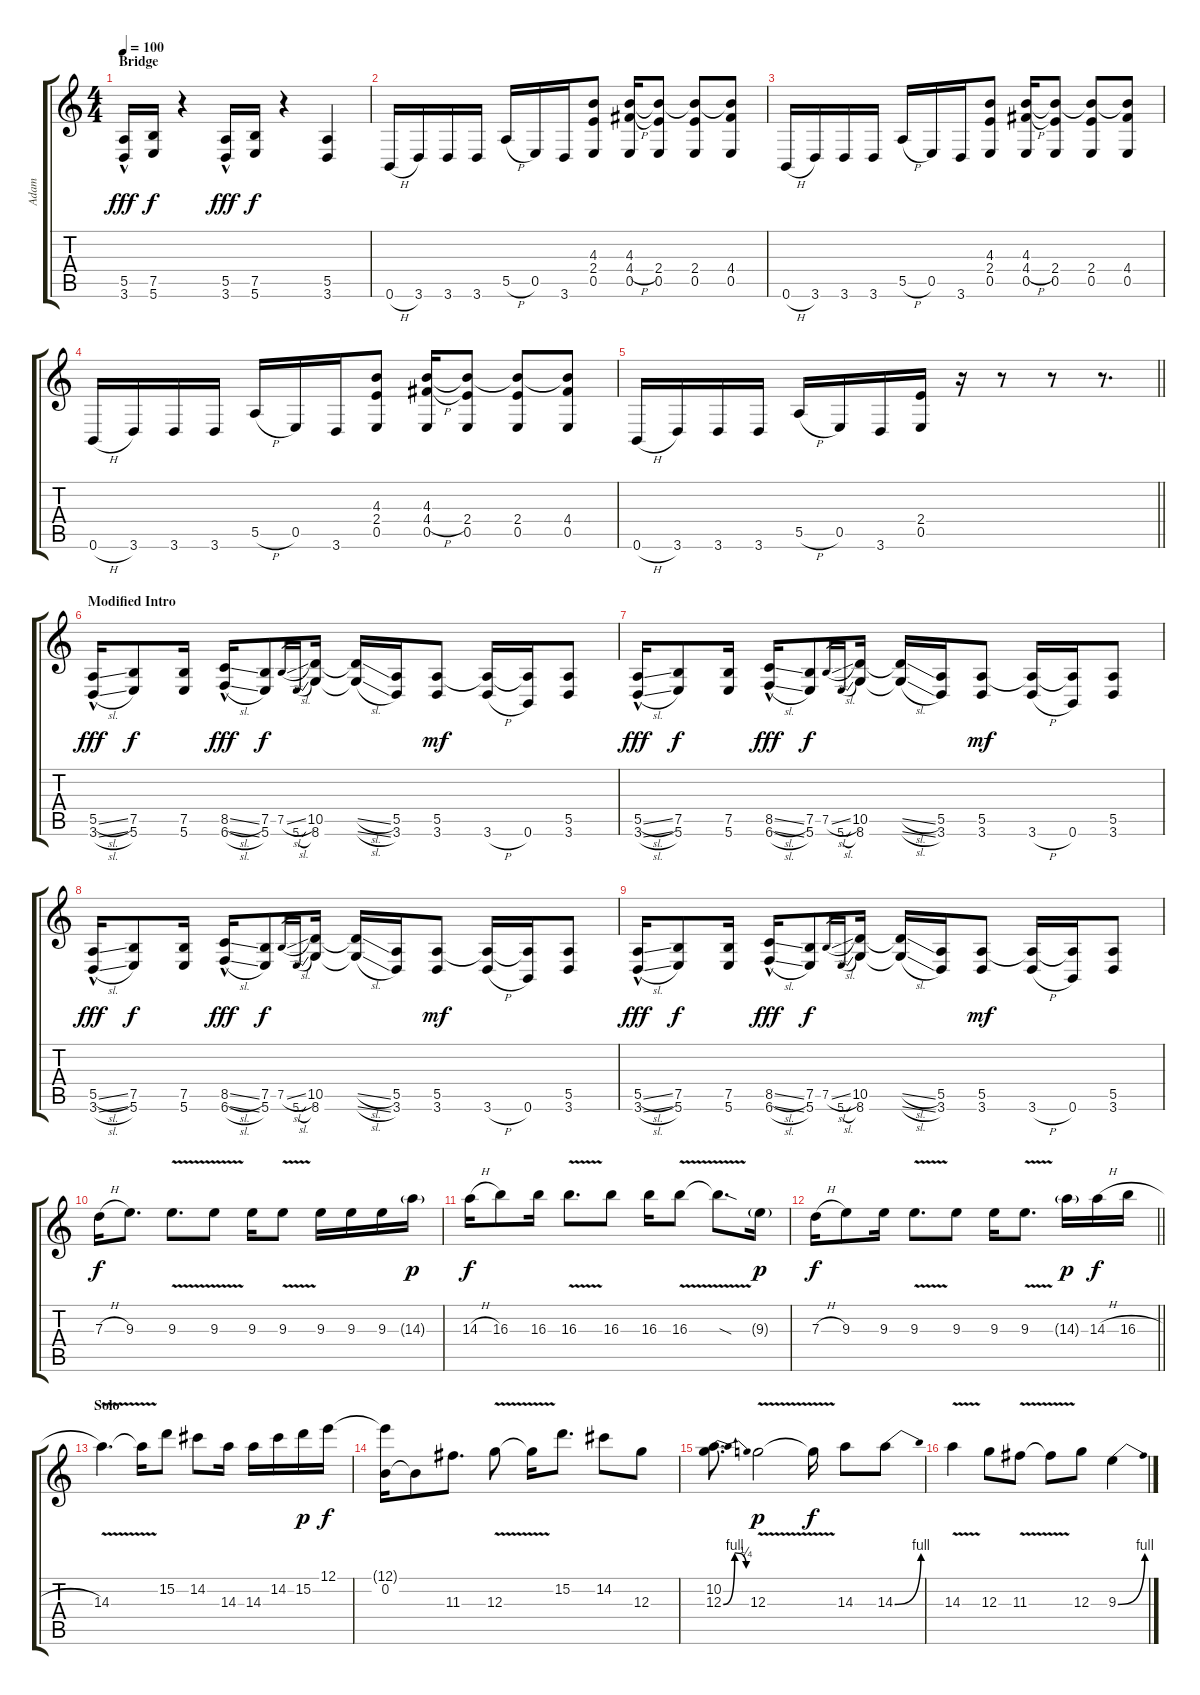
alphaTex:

\track ("Adam" "Adam") {instrument distortionguitar}
\staff {score tabs}
\tuning (E4 B3 G3 D3 E2 B1) {hide}
\ts (4 4)
\section ("" "Bridge")
\tempo 100
\clef g2
\ks c
(5.5{hac} 3.6{hac}).16{dy fff} (7.5 5.6).16{dy f} r.4 (5.5{hac} 3.6{hac}).16{dy fff} (7.5 5.6).16{dy f} r.4 (5.5 3.6).4 |
0.6{h}.16 3.6.16 3.6.16 3.6.16 5.5{h}.16 0.5.16 3.6.16 (4.3 2.4 0.5).8 (4.3 4.4{h} 0.5).16 (4.3{t} 2.4 0.5).8 (4.3{t} 2.4 0.5).8 (4.3{t} 4.4 0.5).8 |
0.6{h}.16 3.6.16 3.6.16 3.6.16 5.5{h}.16 0.5.16 3.6.16 (4.3 2.4 0.5).8 (4.3 4.4{h} 0.5).16 (4.3{t} 2.4 0.5).8 (4.3{t} 2.4 0.5).8 (4.3{t} 4.4 0.5).8 |
0.6{h}.16 3.6.16 3.6.16 3.6.16 5.5{h}.16 0.5.16 3.6.16 (4.3 2.4 0.5).8 (4.3 4.4{h} 0.5).16 (4.3{t} 2.4 0.5).8 (4.3{t} 2.4 0.5).8 (4.3{t} 4.4 0.5).8 |
\barLineRight lightlight
0.6{h}.16 3.6.16 3.6.16 3.6.16 5.5{h}.16 0.5.16 3.6.16 (2.4 0.5).16 r.16 r.8 r.8 r.8{d} |
\section ("" "Modified Intro")
(5.5{sl hac} 3.6{sl hac}).16{dy fff} (7.5 5.6).8{dy f} (7.5 5.6).16 (8.5{sl hac} 6.6{sl hac}).16{dy fff} (7.5 5.6).8{dy f} 7.5{sl}.16{gr} 5.6{sl}.16{gr} (10.5 8.6).16 (10.5{sl t} 8.6{sl t}).16 (5.5 3.6).16 (5.5 3.6).8{dy mf} (5.5{t} 3.6{h}).16 (5.5{t} 0.6).16 (5.5 3.6).8 |
(5.5{sl hac} 3.6{sl hac}).16{dy fff} (7.5 5.6).8{dy f} (7.5 5.6).16 (8.5{sl hac} 6.6{sl hac}).16{dy fff} (7.5 5.6).8{dy f} 7.5{sl}.16{gr} 5.6{sl}.16{gr} (10.5 8.6).16 (10.5{sl t} 8.6{sl t}).16 (5.5 3.6).16 (5.5 3.6).8{dy mf} (5.5{t} 3.6{h}).16 (5.5{t} 0.6).16 (5.5 3.6).8 |
(5.5{sl hac} 3.6{sl hac}).16{dy fff} (7.5 5.6).8{dy f} (7.5 5.6).16 (8.5{sl hac} 6.6{sl hac}).16{dy fff} (7.5 5.6).8{dy f} 7.5{sl}.16{gr} 5.6{sl}.16{gr} (10.5 8.6).16 (10.5{sl t} 8.6{sl t}).16 (5.5 3.6).16 (5.5 3.6).8{dy mf} (5.5{t} 3.6{h}).16 (5.5{t} 0.6).16 (5.5 3.6).8 |
(5.5{sl hac} 3.6{sl hac}).16{dy fff} (7.5 5.6).8{dy f} (7.5 5.6).16 (8.5{sl hac} 6.6{sl hac}).16{dy fff} (7.5 5.6).8{dy f} 7.5{sl}.16{gr} 5.6{sl}.16{gr} (10.5 8.6).16 (10.5{sl t} 8.6{sl t}).16 (5.5 3.6).16 (5.5 3.6).8{dy mf} (5.5{t} 3.6{h}).16 (5.5{t} 0.6).16 (5.5 3.6).8 |
7.3{h}.16{dy f} 9.3.8{d} 9.3{v}.8{d} 9.3{v}.8 9.3.16 9.3{v}.8 9.3.16 9.3.16 9.3.16 14.3{g}.16{dy p} |
14.3{h}.16{dy f} 16.3.8 16.3.16 16.3{v}.8{d} 16.3.8 16.3.16 16.3{v}.8 16.3{sod t}.8{d} 9.3{g}.16{dy p} |
\barLineRight lightlight
7.3{h}.16{dy f} 9.3.8 9.3.16 9.3{v}.8{d} 9.3.8 9.3.16 9.3{v}.8{d} 14.3{g}.16{dy p} 14.3{h}.16{dy f} 16.3{h}.16 |
\section ("" "Solo")
14.3{v}.4{d} 14.3{t}.16 15.2.8 14.2.8 14.3.16 14.3.16 14.2.16 15.2.16{dy p} 12.1.16{dy f} |
(12.1{t} 0.2).16 0.2{t}.8 11.3.8{d} 12.3{v}.8 12.3{t}.16 15.2.8{d} 14.2.8 12.3.8 |
(10.2 12.3{be (bendrelease 0 0 30 4 39 4 60 1)}).8{d} 12.3{v}.2{dy p} 12.3{t}.16{dy f} 14.3.8 14.3{be (bend 0 0 60 4)}.8 |
14.3{v}.4 12.3.8 11.3{v}.8 11.3{t}.8 12.3.8 9.3{be (bend 0 0 60 4)}.4
